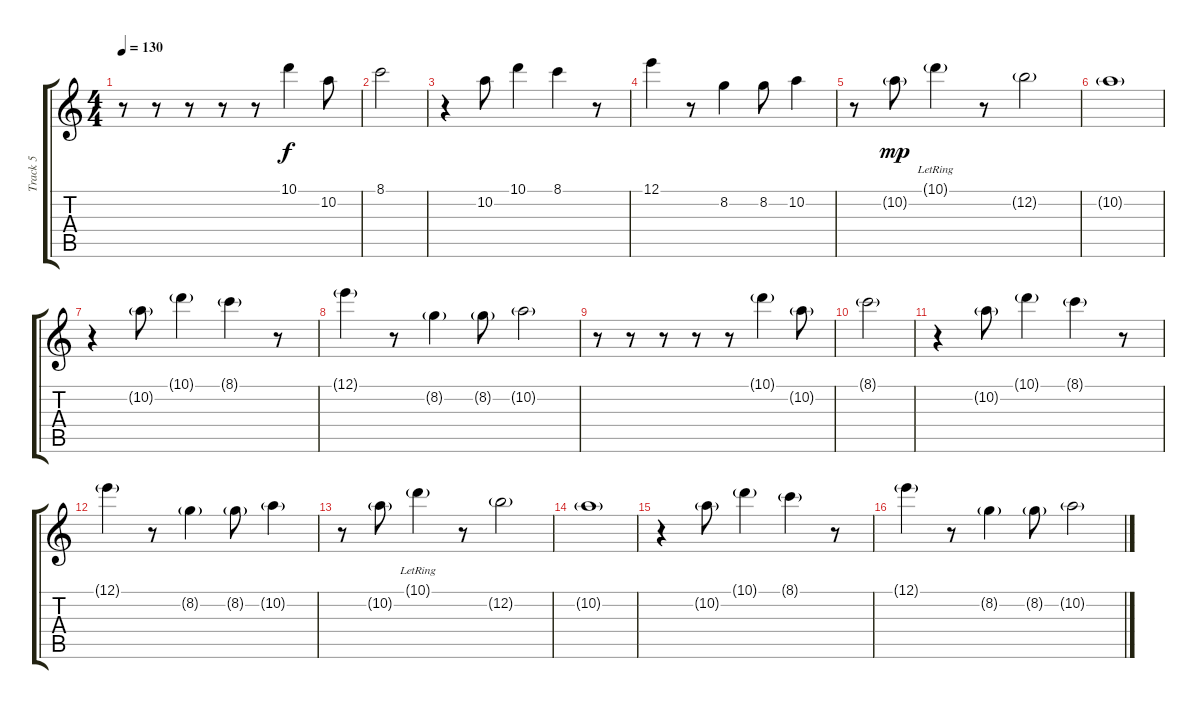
\track ("Track 5" "Track 5") {instrument distortionguitar}
\staff {score tabs}
\tuning (E4 B3 G3 D3 A2 E2) {hide}
\ts (4 4)
\tempo 130
\clef g2
\ks c
r.8{dy f} r.8 r.8 r.8 r.8 10.1.4 10.2.8 |
8.1.2 |
r.4 10.2.8 10.1.4 8.1.4 r.8 |
12.1.4 r.8 8.2.4 8.2.8 10.2.4 |
r.8 10.2{g}.8{dy mp} 10.1{g lr}.4 r.8 12.2{g}.2 |
10.2{g}.1 |
r.4 10.2{g}.8 10.1{g}.4 8.1{g}.4 r.8 |
12.1{g}.4 r.8 8.2{g}.4 8.2{g}.8 10.2{g}.2 |
r.8 r.8 r.8 r.8 r.8 10.1{g}.4 10.2{g}.8 |
8.1{g}.2 |
r.4 10.2{g}.8 10.1{g}.4 8.1{g}.4 r.8 |
12.1{g}.4 r.8 8.2{g}.4 8.2{g}.8 10.2{g}.4 |
r.8 10.2{g}.8 10.1{g lr}.4 r.8 12.2{g}.2 |
10.2{g}.1 |
r.4 10.2{g}.8 10.1{g}.4 8.1{g}.4 r.8 |
12.1{g}.4 r.8 8.2{g}.4 8.2{g}.8 10.2{g}.2
